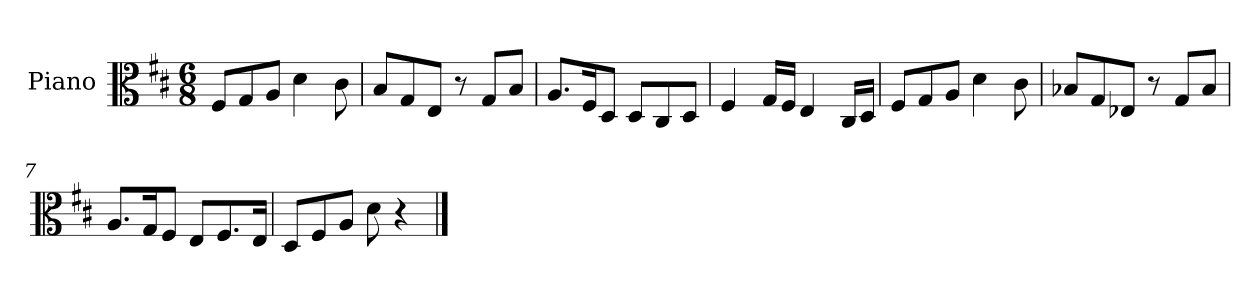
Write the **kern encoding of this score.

**kern
*part1
*staff1
*I"Piano
*I'Pno
*clefC3
*k[f#c#]
*M6/8
=1
8F#/L
8G/
8A/J
4d\
8c#\
=2
8B/L
8G/
8E/J
8r
8G/L
8B/J
=3
8.A/L
16F#/K
8D/J
8D/L
8C#/
8D/J
=4
4F#/
16G/LL
16F#/JJ
4E/
16C#/LL
16D/JJ
=5
8F#/L
8G/
8A/J
4d\
8c#\
=6
8B-X/L
8G/
8E-X/J
8r
8G/L
8B-/J
=7
8.A/L
16G/K
8F#/J
8E/L
8.F#/
16E/Jk
=8
8D/L
8F#/
8A/J
8d\
4r
==
*-
